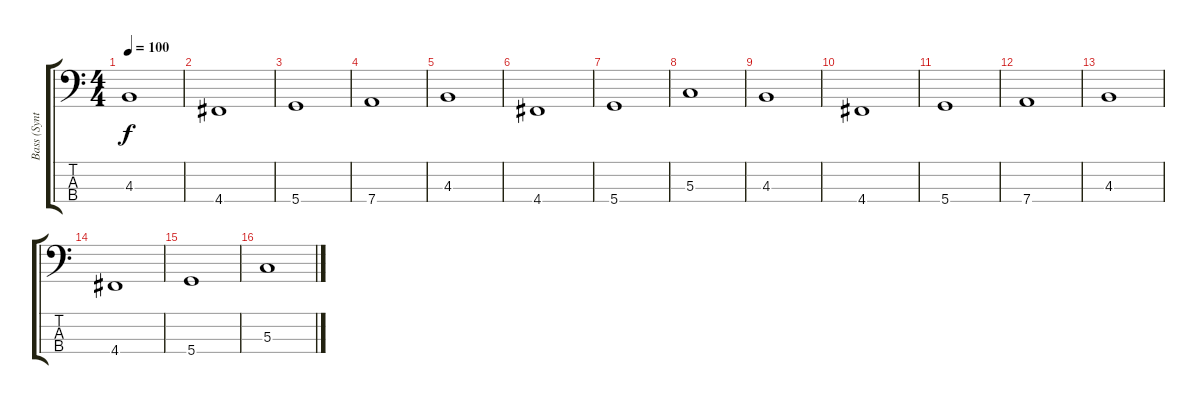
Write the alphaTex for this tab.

\track ("Bass (Synth)" "Bass (Synt") {instrument synthbass1}
\staff {score tabs}
\tuning (F2 C2 G1 D1) {hide}
\ts (4 4)
\tempo 100
\clef f4
\ks c
4.3.1{dy f} |
4.4.1 |
5.4.1 |
7.4.1 |
4.3.1 |
4.4.1 |
5.4.1 |
5.3.1 |
4.3.1 |
4.4.1 |
5.4.1 |
7.4.1 |
4.3.1 |
4.4.1 |
5.4.1 |
5.3.1
